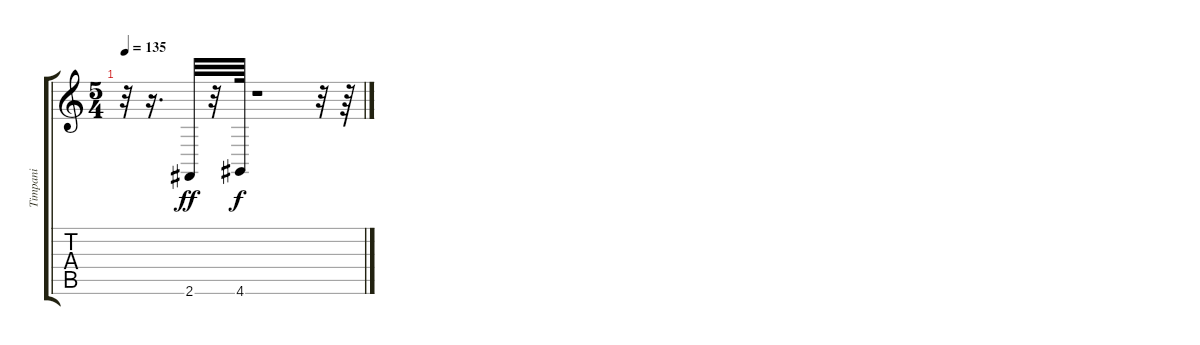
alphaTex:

\track ("Timpani" "Timpani") {instrument timpani}
\staff {score tabs}
\tuning (E4 B3 G3 D3 A2 E2) {hide}
\ts (5 4)
\tempo 135
\clef g2
\ks c
r.32{dy fff} r.16{d} 2.6.32{dy ff} r.32 4.6.64{dy f} r.1 r.32 r.64
